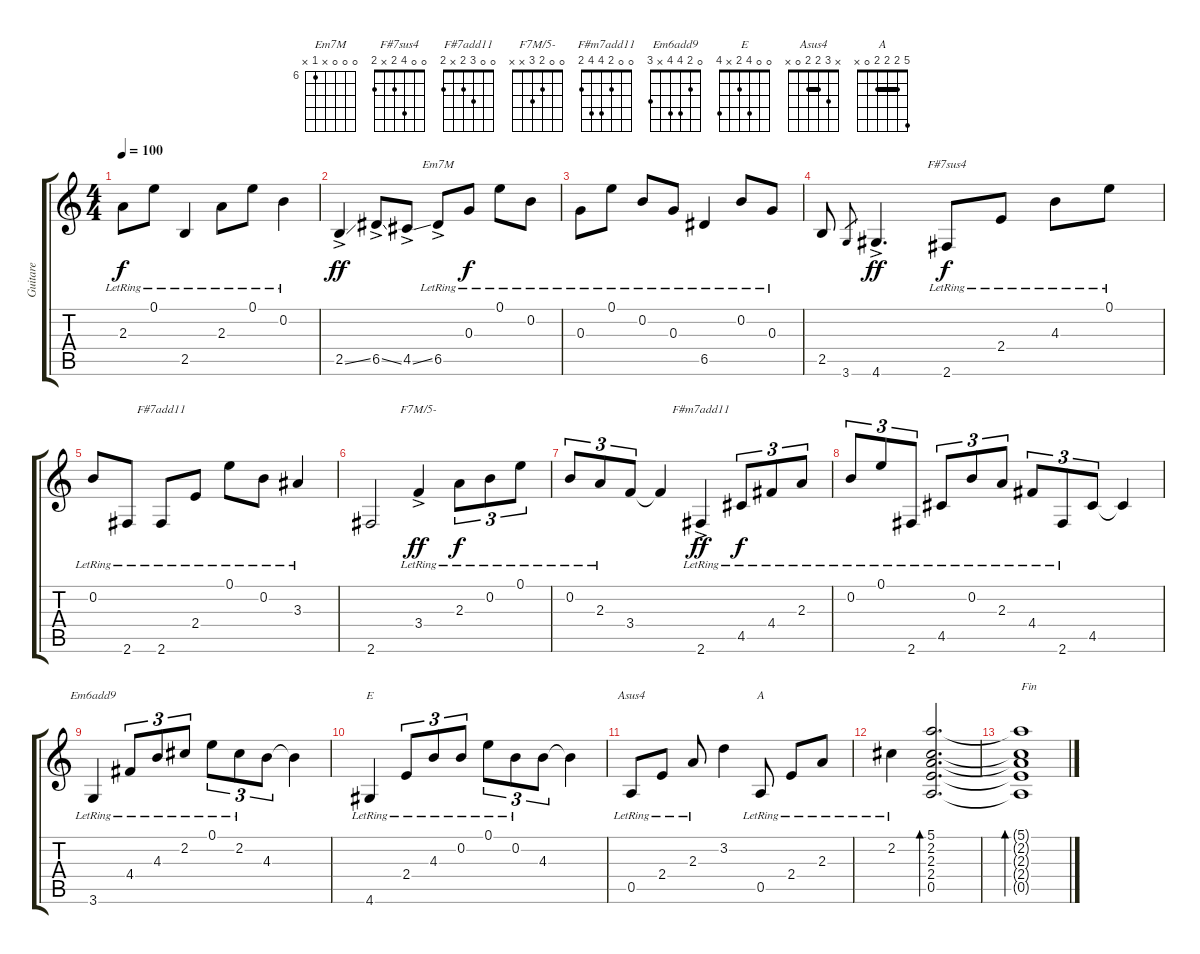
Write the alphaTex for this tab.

\track ("Guitare" "Guitare") {instrument acousticguitarsteel}
\staff {score tabs}
\tuning (E4 B3 G3 D3 A2 E2) {hide}
\chord ("Em7M" 0 0 0 x 6 x) {firstfret 6}
\chord ("F#7sus4" 0 0 4 2 x 2)
\chord ("F#7add11" 0 0 3 2 x 2)
\chord ("F7M/5-" 0 0 2 3 x x)
\chord ("F#m7add11" 0 0 2 4 4 2)
\chord ("Em6add9" 0 2 4 4 x 3)
\chord ("E" 0 0 4 2 x 4)
\chord ("Asus4" x 3 2 2 0 x) {barre 2}
\chord ("A" 5 2 2 2 0 x) {barre 2}
\ts (4 4)
\tempo 100
\clef g2
\ks c
2.3{lr}.8{dy f} 0.1{lr}.8 2.5{lr}.4 2.3{lr}.8 0.1{lr}.8 0.2{lr}.4 |
2.5{ss ac}.4{dy ff} 6.5{ss ac}.8 4.5{ss ac}.8 6.5{ac lr}.8{ch "Em7M"} 0.3{lr}.8{dy f} 0.1{lr}.8 0.2{lr}.8 |
0.3{lr}.8 0.1{lr}.8 0.2{lr}.8 0.3{lr}.8 6.5{lr}.4 0.2{lr}.8 0.3{lr}.8 |
2.5.8 3.6.8{gr} 4.6{ac}.4{d dy ff} 2.6{lr}.8{ch "F#7sus4" dy f} 2.4{lr}.8 4.3{lr}.8 0.1{lr}.8 |
0.2{lr}.8 2.6{lr}.8 2.6{lr}.8{ch "F#7add11"} 2.4{lr}.8 0.1{lr}.8 0.2{lr}.8 3.3{lr}.4 |
2.6.2 3.4{ac lr}.4{ch "F7M/5-" dy ff} 2.3{lr}.8{tu (3 2) dy f} 0.2{lr}.8{tu (3 2)} 0.1{lr}.8{tu (3 2)} |
0.2{lr}.8{tu (3 2)} 2.3{lr}.8{tu (3 2)} 3.4.8{tu (3 2)} 3.4{t}.4 2.6{ac lr}.4{ch "F#m7add11" dy ff} 4.5{lr}.8{tu (3 2) dy f} 4.4{lr}.8{tu (3 2)} 2.3{lr}.8{tu (3 2)} |
0.2{lr}.8{tu (3 2)} 0.1{lr}.8{tu (3 2)} 2.6{lr}.8{tu (3 2)} 4.5{lr}.8{tu (3 2)} 0.2{lr}.8{tu (3 2)} 2.3{lr}.8{tu (3 2)} 4.4{lr}.8{tu (3 2)} 2.6{lr}.8{tu (3 2)} 4.5.8{tu (3 2)} 4.5{t}.4 |
3.6{lr}.4{ch "Em6add9"} 4.4{lr}.8{tu (3 2)} 4.3{lr}.8{tu (3 2)} 2.2{lr}.8{tu (3 2)} 0.1{lr}.8{tu (3 2)} 2.2{lr}.8{tu (3 2)} 4.3.8{tu (3 2)} 4.3{t}.4 |
4.6{lr}.4{ch "E"} 2.4{lr}.8{tu (3 2)} 4.3{lr}.8{tu (3 2)} 0.2{lr}.8{tu (3 2)} 0.1{lr}.8{tu (3 2)} 0.2{lr}.8{tu (3 2)} 4.3.8{tu (3 2)} 4.3{t}.4 |
0.5{lr}.8{ch "Asus4"} 2.4{lr}.8 2.3{lr}.8 3.2.4 0.5{lr}.8{ch "A"} 2.4{lr}.8 2.3{lr}.8 |
2.2{lr}.4 (5.1 2.2 2.3 2.4 0.5).2{d bd 240} |
(5.1{t} 2.2{t} 2.3{t} 2.4{t} 0.5{t}).1{bd 240 txt "Fin"}
